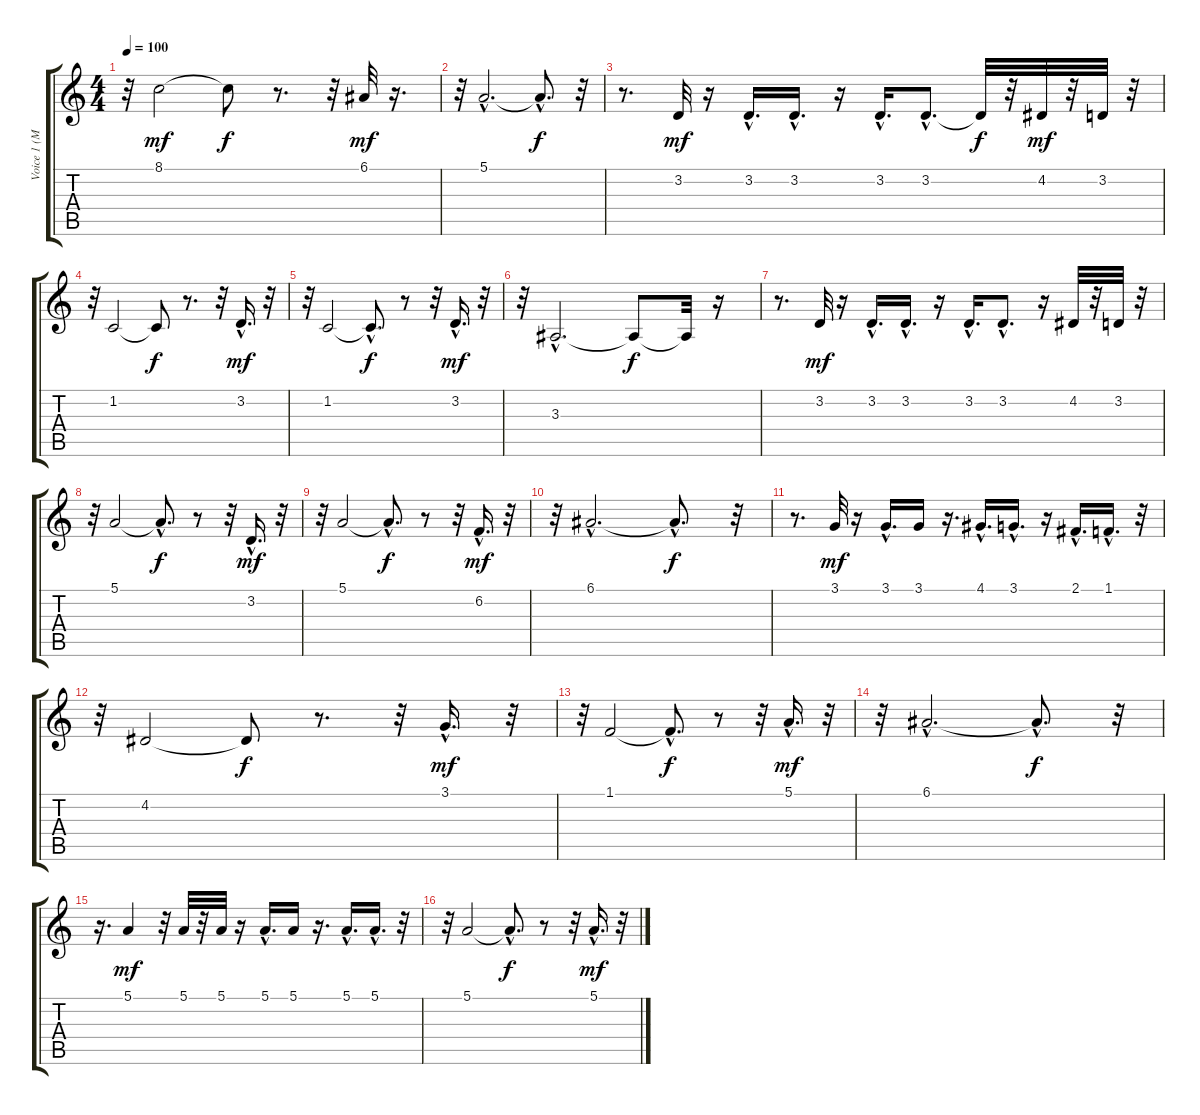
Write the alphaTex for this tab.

\track ("Voice 1 (Melody)" "Voice 1 (M") {instrument electricpiano1}
\staff {score tabs}
\tuning (E4 B3 G3 D3 A2 E2) {hide}
\ts (4 4)
\tempo 100
\clef g2
\ks c
r.32{dy mf} 8.1.2 8.1{t}.8{dy f} r.8{d} r.32 6.1.32{dy mf} r.16{d} |
r.32 5.1{hac}.2{d} 5.1{hac t}.8{d dy f} r.32 |
r.8{d} 3.2.32{dy mf} r.16 3.2{hac}.16{d} 3.2{hac}.16{d} r.16 3.2{hac}.16{d} 3.2{hac}.8{d} 3.2{t}.32{dy f} r.32 4.2.32{dy mf} r.32 3.2.32 r.32 |
r.32 1.2.2 1.2{t}.8{dy f} r.8{d} r.32 3.2{hac}.16{d dy mf} r.32 |
r.32 1.2.2 1.2{hac t}.8{d dy f} r.8 r.32 3.2{hac}.16{d dy mf} r.32 |
r.32 3.3{hac}.2{d} 3.3{t}.8{dy f} 3.3{t}.32 r.16 |
r.8{d} 3.2.32{dy mf} r.16 3.2{hac}.16{d} 3.2{hac}.16{d} r.16 3.2{hac}.16{d} 3.2{hac}.8{d} r.16 4.2.32 r.32 3.2.32 r.32 |
r.32 5.1.2 5.1{hac t}.8{d dy f} r.8 r.32 3.2{hac}.16{d dy mf} r.32 |
r.32 5.1.2 5.1{hac t}.8{d dy f} r.8 r.32 6.2{hac}.16{d dy mf} r.32 |
r.32 6.1{hac}.2{d} 6.1{hac t}.8{d dy f} r.32 |
r.8{d} 3.1.32{dy mf} r.16 3.1{hac}.16{d} 3.1.16 r.16{d} 4.1{hac}.16{d} 3.1{hac}.16{d} r.16 2.1{hac}.16{d} 1.1{hac}.16{d} r.32 |
r.32 4.2.2 4.2{t}.8{dy f} r.8{d} r.32 3.1{hac}.16{d dy mf} r.32 |
r.32 1.1.2 1.1{hac t}.8{d dy f} r.8 r.32 5.1{hac}.16{d dy mf} r.32 |
r.32 6.1{hac}.2{d} 6.1{hac t}.8{d dy f} r.32 |
r.16{d} 5.1.4{dy mf} r.32 5.1.32 r.32 5.1.32 r.16 5.1{hac}.16{d} 5.1.16 r.16{d} 5.1{hac}.16{d} 5.1{hac}.16{d} r.32 |
r.32 5.1.2 5.1{hac t}.8{d dy f} r.8 r.32 5.1{hac}.16{d dy mf} r.32
